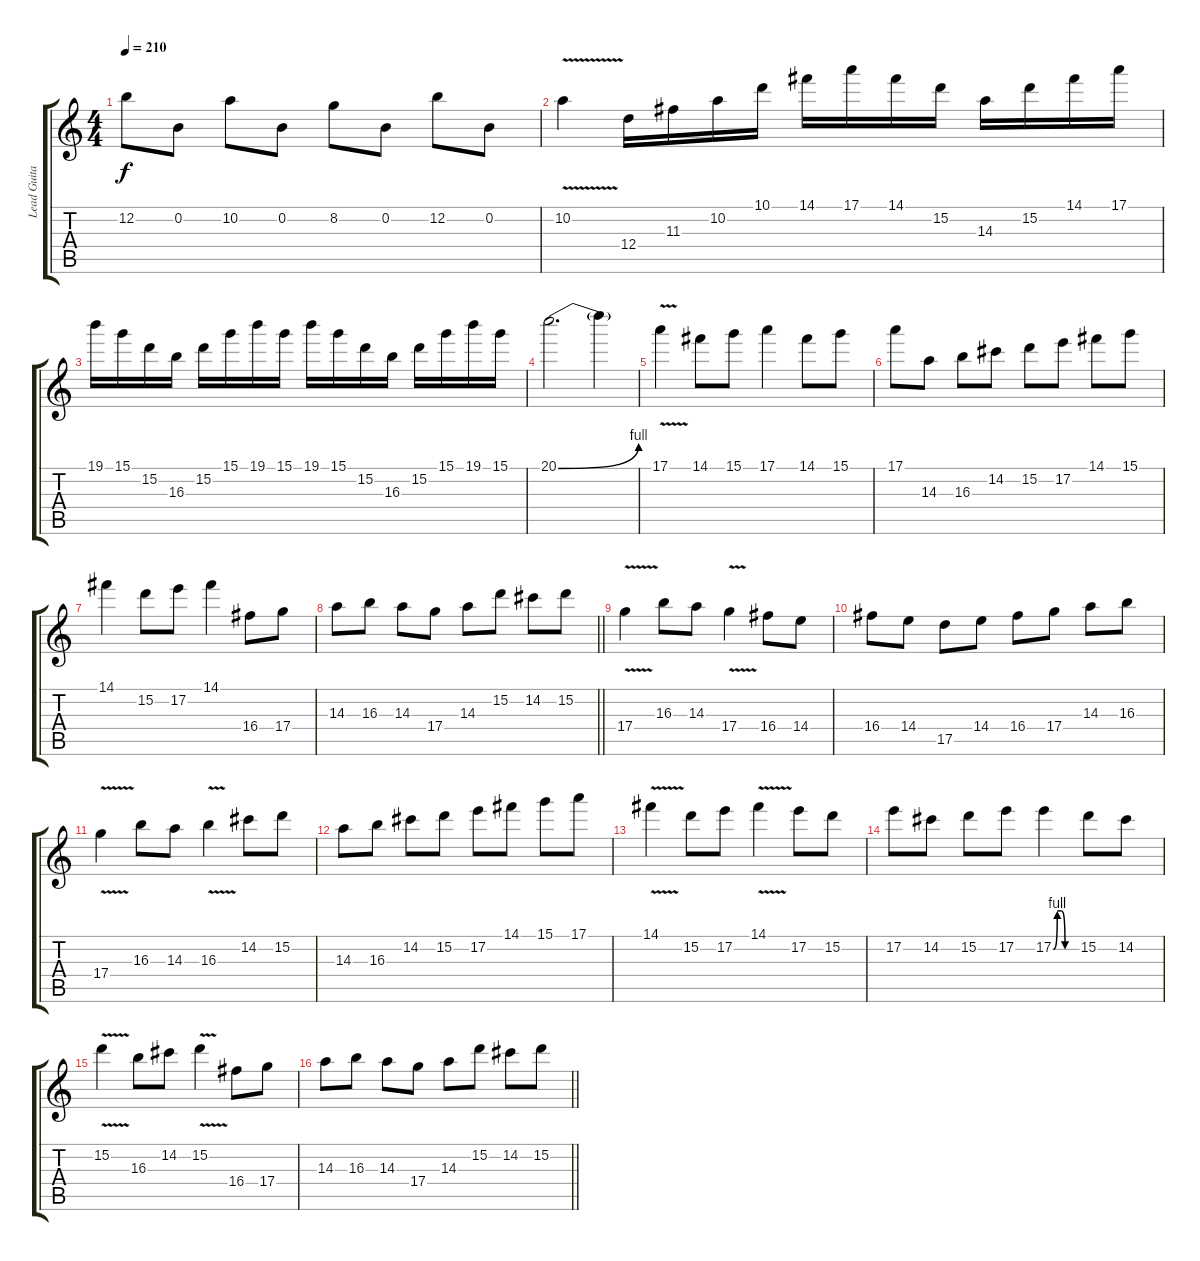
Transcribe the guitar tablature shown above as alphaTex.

\track ("Lead Guitar" "Lead Guita") {instrument distortionguitar}
\staff {score tabs}
\tuning (E4 B3 G3 D3 A2 E2) {hide}
\ts (4 4)
\tempo 210
\clef g2
\ks c
12.2.8{dy f} 0.2.8 10.2.8 0.2.8 8.2.8 0.2.8 12.2.8 0.2.8 |
10.2{v}.4 12.4.16 11.3.16 10.2.16 10.1.16 14.1.16 17.1.16 14.1.16 15.2.16 14.3.16 15.2.16 14.1.16 17.1.16 |
19.1.16 15.1.16 15.2.16 16.3.16 15.2.16 15.1.16 19.1.16 15.1.16 19.1.16 15.1.16 15.2.16 16.3.16 15.2.16 15.1.16 19.1.16 15.1.16 |
20.1{be (bend 0 0 60 4)}.2{d} 20.1{t}.4 |
17.1{v}.4 14.1.8 15.1.8 17.1.4 14.1.8 15.1.8 |
17.1.8 14.3.8 16.3.8 14.2.8 15.2.8 17.2.8 14.1.8 15.1.8 |
14.1.4 15.2.8 17.2.8 14.1.4 16.4.8 17.4.8 |
\barLineRight lightlight
14.3.8 16.3.8 14.3.8 17.4.8 14.3.8 15.2.8 14.2.8 15.2.8 |
17.4{v}.4 16.3.8 14.3.8 17.4{v}.4 16.4.8 14.4.8 |
16.4.8 14.4.8 17.5.8 14.4.8 16.4.8 17.4.8 14.3.8 16.3.8 |
17.4{v}.4 16.3.8 14.3.8 16.3{v}.4 14.2.8 15.2.8 |
14.3.8 16.3.8 14.2.8 15.2.8 17.2.8 14.1.8 15.1.8 17.1.8 |
14.1{v}.4 15.2.8 17.2.8 14.1{v}.4 17.2.8 15.2.8 |
17.2.8 14.2.8 15.2.8 17.2.8 17.2{be (custom 0 0 10 4 20 4 30 0 60 0)}.4 15.2.8 14.2.8 |
15.2{v}.4 16.3.8 14.2.8 15.2{v}.4 16.4.8 17.4.8 |
\barLineRight lightlight
14.3.8 16.3.8 14.3.8 17.4.8 14.3.8 15.2.8 14.2.8 15.2.8
